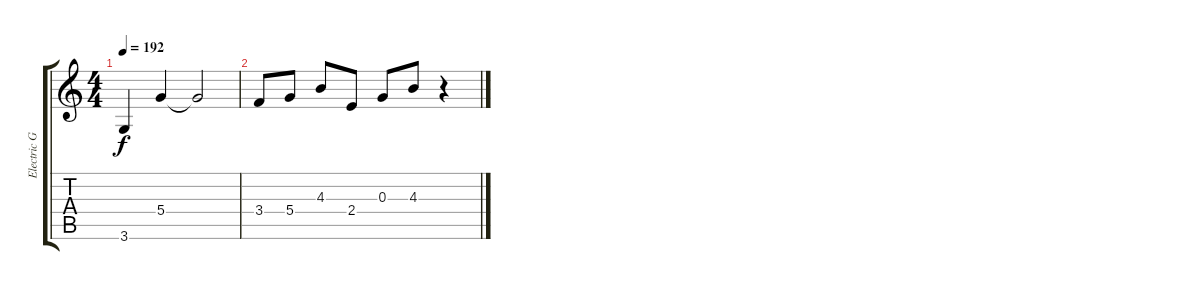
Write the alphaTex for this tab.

\track ("Electric Guitar (Clean) " "Electric G") {instrument electricguitarclean}
\staff {score tabs}
\tuning (E4 B3 G3 D3 A2 E2) {hide}
\ts (4 4)
\tempo 192
\clef g2
\ks c
3.6.4{dy f} 5.4.4 5.4{t}.2 |
3.4.8 5.4.8 4.3.8 2.4.8 0.3.8 4.3.8 r.4
